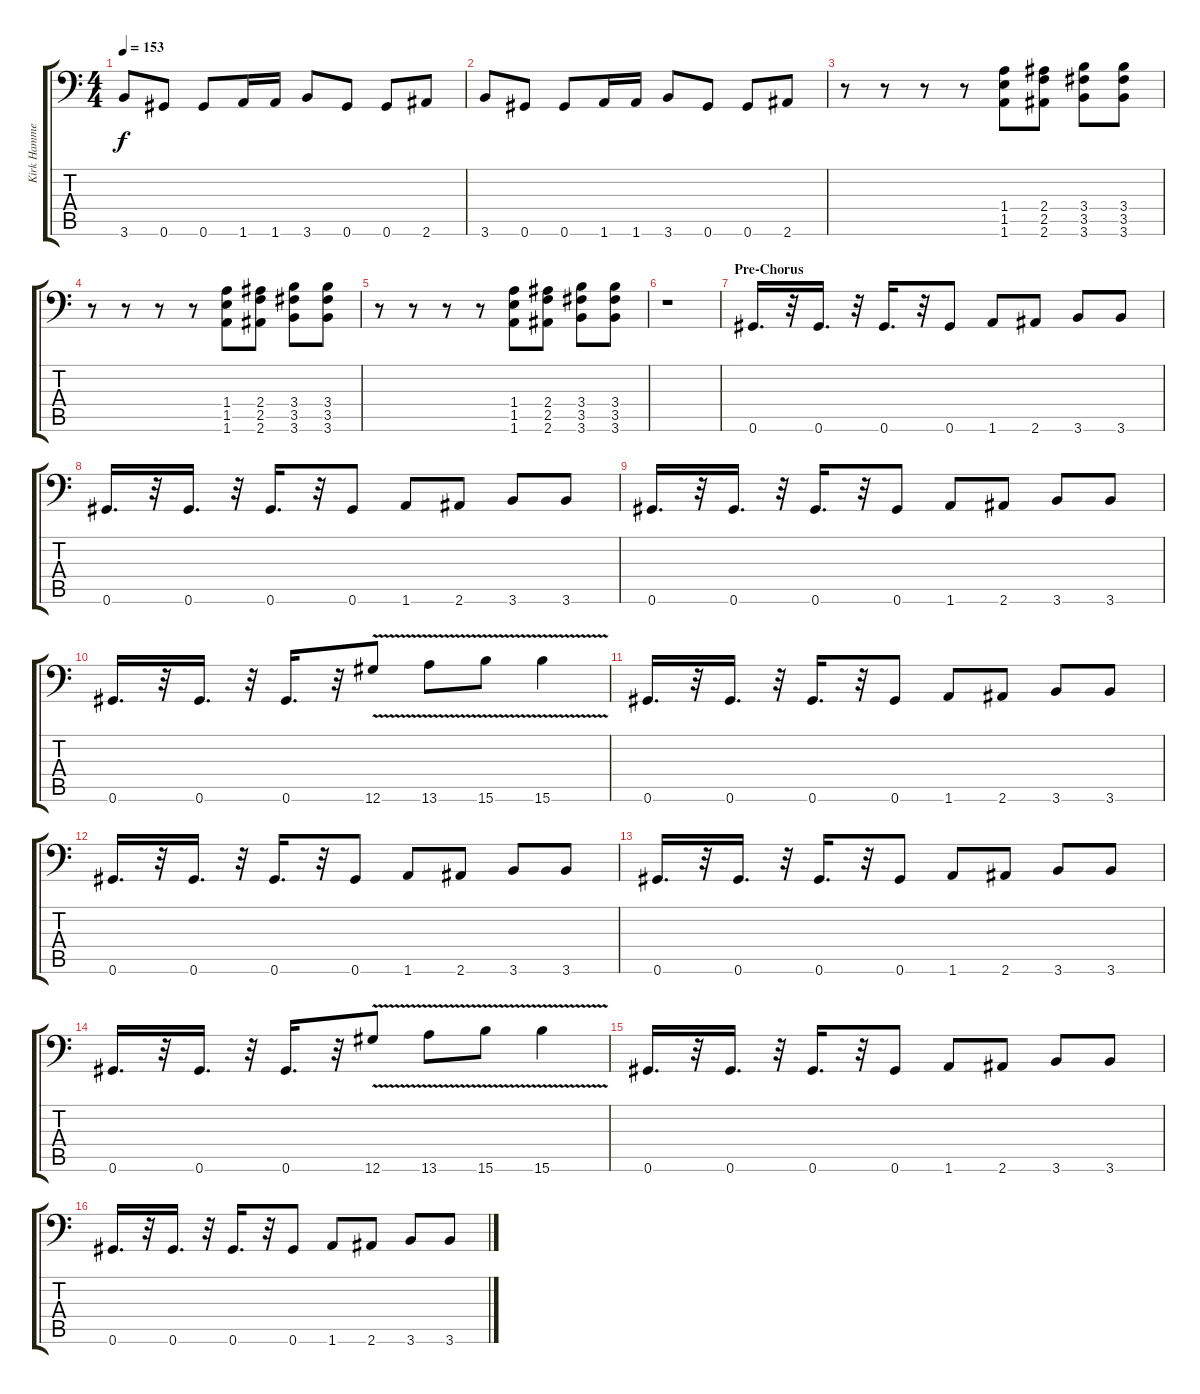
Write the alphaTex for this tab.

\track ("Kirk Hammett (Guitar)" "Kirk Hamme") {instrument overdrivenguitar}
\staff {score tabs}
\tuning (Bb3 F3 Db3 Ab2 Eb2 Ab1) {hide}
\ts (4 4)
\tempo 153
\clef f4
\ks c
3.6.8{dy f} 0.6.8 0.6.8 1.6.16 1.6.16 3.6.8 0.6.8 0.6.8 2.6.8 |
3.6.8 0.6.8 0.6.8 1.6.16 1.6.16 3.6.8 0.6.8 0.6.8 2.6.8 |
r.8 r.8 r.8 r.8 (1.4 1.5 1.6).8 (2.4 2.5 2.6).8 (3.4 3.5 3.6).8 (3.4 3.5 3.6).8 |
r.8 r.8 r.8 r.8 (1.4 1.5 1.6).8 (2.4 2.5 2.6).8 (3.4 3.5 3.6).8 (3.4 3.5 3.6).8 |
r.8 r.8 r.8 r.8 (1.4 1.5 1.6).8 (2.4 2.5 2.6).8 (3.4 3.5 3.6).8 (3.4 3.5 3.6).8 |
r.1 |
\section ("" "Pre-Chorus")
0.6.16{d} r.32 0.6.16{d} r.32 0.6.16{d} r.32 0.6.8 1.6.8 2.6.8 3.6.8 3.6.8 |
0.6.16{d} r.32 0.6.16{d} r.32 0.6.16{d} r.32 0.6.8 1.6.8 2.6.8 3.6.8 3.6.8 |
0.6.16{d} r.32 0.6.16{d} r.32 0.6.16{d} r.32 0.6.8 1.6.8 2.6.8 3.6.8 3.6.8 |
0.6.16{d} r.32 0.6.16{d} r.32 0.6.16{d} r.32 12.6{v}.8 13.6{v}.8 15.6{v}.8 15.6{v}.4 |
0.6.16{d} r.32 0.6.16{d} r.32 0.6.16{d} r.32 0.6.8 1.6.8 2.6.8 3.6.8 3.6.8 |
0.6.16{d} r.32 0.6.16{d} r.32 0.6.16{d} r.32 0.6.8 1.6.8 2.6.8 3.6.8 3.6.8 |
0.6.16{d} r.32 0.6.16{d} r.32 0.6.16{d} r.32 0.6.8 1.6.8 2.6.8 3.6.8 3.6.8 |
0.6.16{d} r.32 0.6.16{d} r.32 0.6.16{d} r.32 12.6{v}.8 13.6{v}.8 15.6{v}.8 15.6{v}.4 |
0.6.16{d} r.32 0.6.16{d} r.32 0.6.16{d} r.32 0.6.8 1.6.8 2.6.8 3.6.8 3.6.8 |
0.6.16{d} r.32 0.6.16{d} r.32 0.6.16{d} r.32 0.6.8 1.6.8 2.6.8 3.6.8 3.6.8
